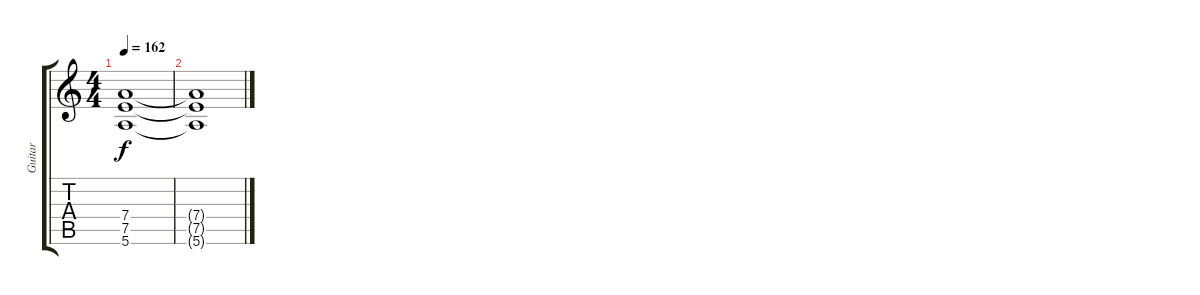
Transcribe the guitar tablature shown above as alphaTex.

\track ("Guitar" "Guitar") {instrument distortionguitar}
\staff {score tabs}
\tuning (E4 B3 G3 D3 A2 E2) {hide}
\ts (4 4)
\tempo 162
\clef g2
\ks c
(7.4{t} 7.5{t} 5.6{t}).1{dy f} |
(7.4{t} 7.5{t} 5.6{t}).1
